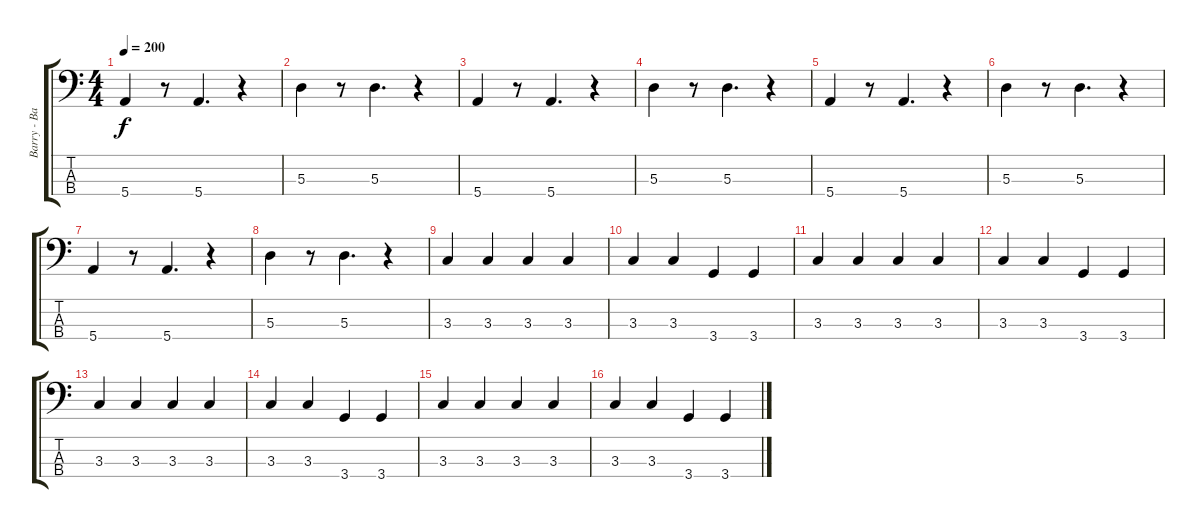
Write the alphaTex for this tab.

\track ("Barry - Bass" "Barry - Ba") {instrument electricbassfinger}
\staff {score tabs}
\tuning (G2 D2 A1 E1) {hide}
\ts (4 4)
\tempo 200
\clef f4
\ks c
5.4.4{dy f} r.8 5.4.4{d} r.4 |
5.3.4 r.8 5.3.4{d} r.4 |
5.4.4 r.8 5.4.4{d} r.4 |
5.3.4 r.8 5.3.4{d} r.4 |
5.4.4 r.8 5.4.4{d} r.4 |
5.3.4 r.8 5.3.4{d} r.4 |
5.4.4 r.8 5.4.4{d} r.4 |
5.3.4 r.8 5.3.4{d} r.4 |
3.3.4 3.3.4 3.3.4 3.3.4 |
3.3.4 3.3.4 3.4.4 3.4.4 |
3.3.4 3.3.4 3.3.4 3.3.4 |
3.3.4 3.3.4 3.4.4 3.4.4 |
3.3.4 3.3.4 3.3.4 3.3.4 |
3.3.4 3.3.4 3.4.4 3.4.4 |
3.3.4 3.3.4 3.3.4 3.3.4 |
3.3.4 3.3.4 3.4.4 3.4.4
